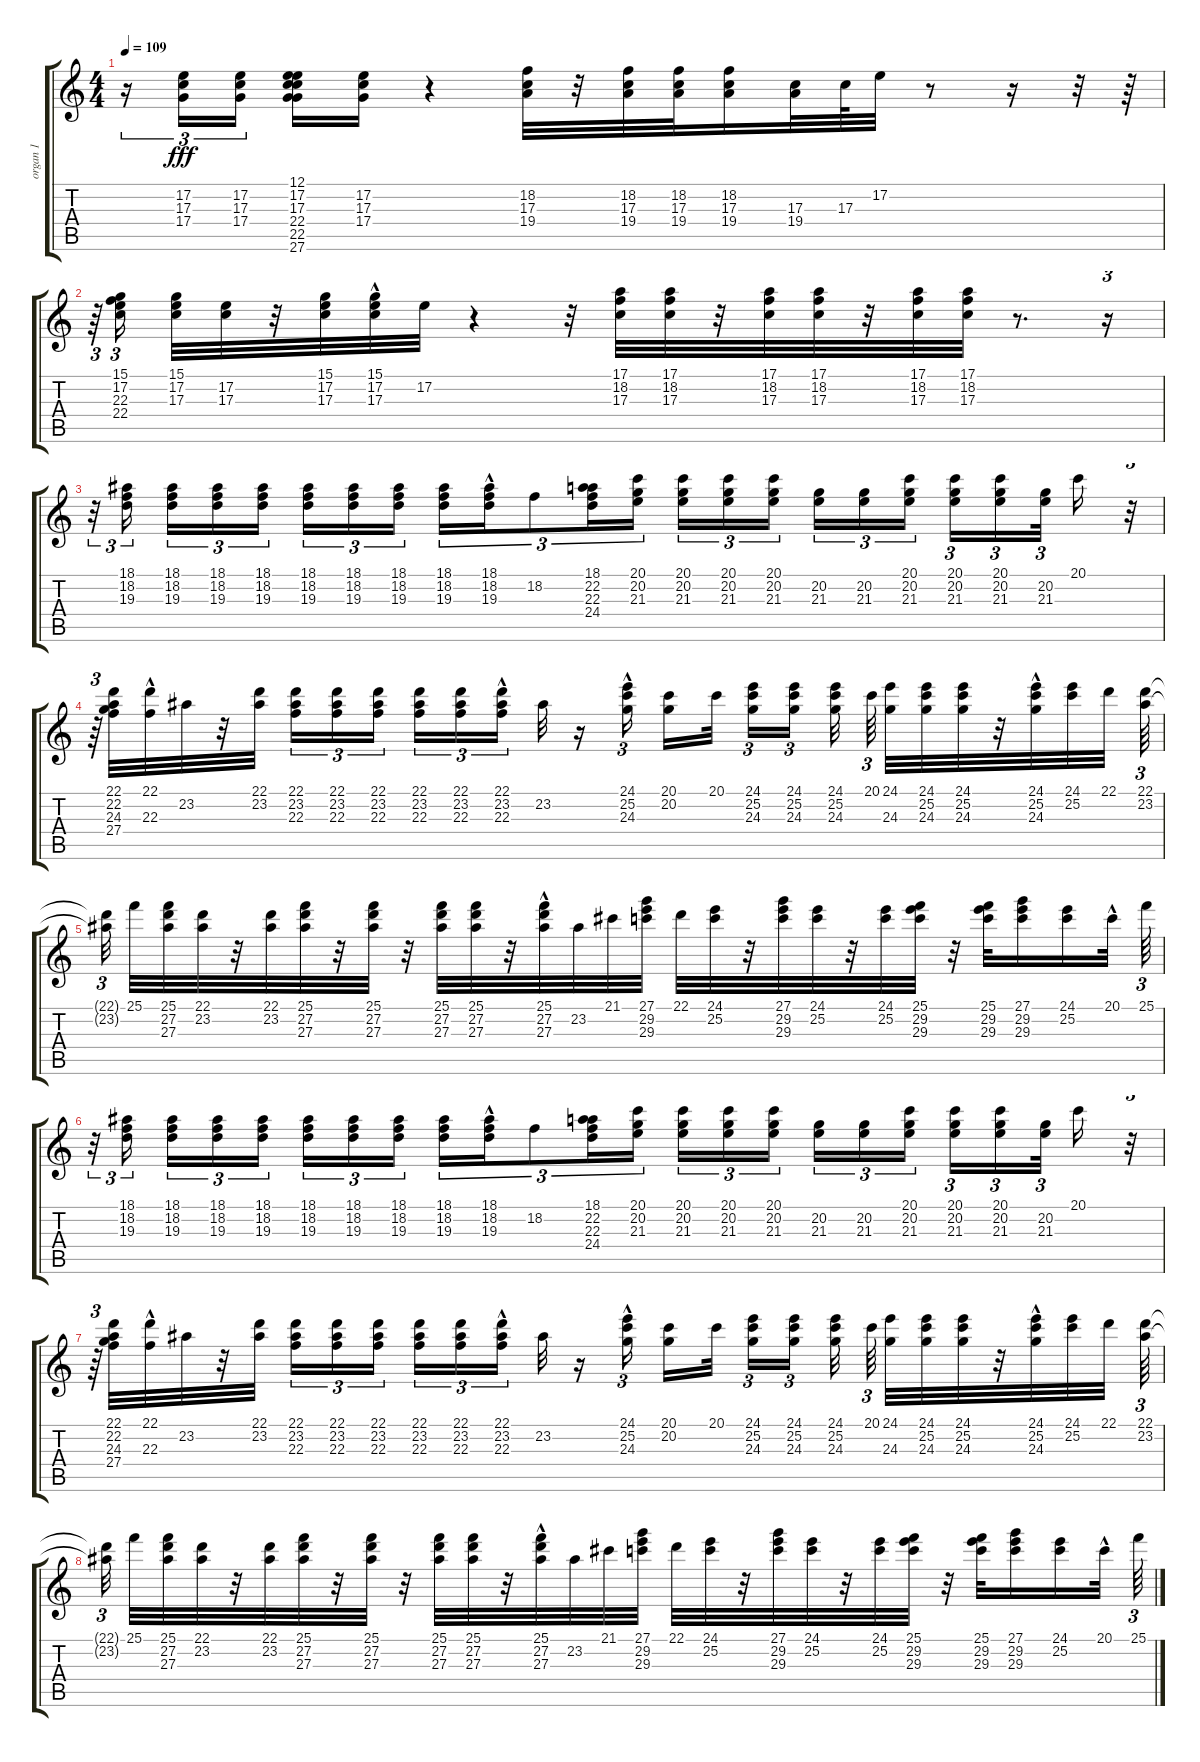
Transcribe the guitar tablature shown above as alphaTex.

\track ("organ 1" "organ 1") {instrument rockorgan}
\staff {score tabs}
\tuning (E4 B3 G3 D3 A2 E2) {hide}
\ts (4 4)
\tempo 109
\clef g2
\ks c
r.16{tu (3 2) dy fff} (17.2 17.3 17.4).16{tu (3 2)} (17.2 17.3 17.4).16{tu (3 2)} (12.1 17.2 17.3 22.4 22.5 27.6).16 (17.2 17.3 17.4).16 r.4 (18.2 17.3 19.4).32 r.32 (18.2 17.3 19.4).32 (18.2 17.3 19.4).32 (18.2 17.3 19.4).16 (17.3 19.4).32 17.3.64 17.2.32 r.8 r.16 r.32 r.64 |
r.64{tu (3 2)} (15.1 17.2 22.3 22.4).16{tu (3 2)} (15.1 17.2 17.3).32 (17.2 17.3).32 r.32 (15.1 17.2 17.3).32 (15.1{hac} 17.2 17.3).32 17.2.32 r.4 r.32 (17.1 18.2 17.3).32 (17.1 18.2 17.3).32 r.32 (17.1 18.2 17.3).32 (17.1 18.2 17.3).32 r.32 (17.1 18.2 17.3).32 (17.1 18.2 17.3).32 r.8{d} r.16{tu (3 2)} |
r.32{tu (3 2)} (18.1 18.2 19.3).16{tu (3 2)} (18.1 18.2 19.3).16{tu (3 2)} (18.1 18.2 19.3).16{tu (3 2)} (18.1 18.2 19.3).16{tu (3 2)} (18.1 18.2 19.3).16{tu (3 2)} (18.1 18.2 19.3).16{tu (3 2)} (18.1 18.2 19.3).16{tu (3 2)} (18.1 18.2 19.3).16{tu (3 2)} (18.1 18.2 19.3{hac}).16{tu (3 2)} 18.2.8{tu (3 2)} (18.1 22.2 22.3 24.4).16{tu (3 2)} (20.1 20.2 21.3).16{tu (3 2)} (20.1 20.2 21.3).16{tu (3 2)} (20.1 20.2 21.3).16{tu (3 2)} (20.1 20.2 21.3).16{tu (3 2)} (20.2 21.3).16{tu (3 2)} (20.2 21.3).16{tu (3 2)} (20.1 20.2 21.3).16{tu (3 2)} (20.1 20.2 21.3).16{tu (3 2)} (20.1 20.2 21.3).16{tu (3 2)} (20.2 21.3).32{tu (3 2)} 20.1.16 r.32{tu (3 2)} |
r.64{tu (3 2)} (22.1 22.2 24.3 27.4).32 (22.1 22.3{hac}).32 23.2.32 r.32 (22.1 23.2).32 (22.1 23.2 22.3).16{tu (3 2)} (22.1 23.2 22.3).16{tu (3 2)} (22.1 23.2 22.3).16{tu (3 2)} (22.1 23.2 22.3).16{tu (3 2)} (22.1 23.2 22.3).16{tu (3 2)} (22.1{hac} 23.2 22.3).16{tu (3 2)} 23.2.32 r.16 (24.1{hac} 25.2 24.3).16{tu (3 2)} (20.1 20.2).16 20.1.32 (24.1 25.2 24.3).16{tu (3 2)} (24.1 25.2 24.3).16{tu (3 2)} (24.1 25.2 24.3).32 20.1.64{tu (3 2)} (24.1 24.3).32 (24.1 25.2 24.3).32 (24.1 25.2 24.3).32 r.32 (24.1 25.2 24.3{hac}).32 (24.1 25.2).32 22.1.32 (22.1 23.2).64{tu (3 2)} |
(22.1{t} 23.2{t}).32{tu (3 2)} 25.1.32 (25.1 27.2 27.3).32 (22.1 23.2).32 r.32 (22.1 23.2).32 (25.1 27.2 27.3).32 r.32 (25.1 27.2 27.3).32 r.32 (25.1 27.2 27.3).32 (25.1 27.2 27.3).32 r.32 (25.1{hac} 27.2{hac} 27.3).32 23.2.32 21.1.32 (27.1 29.2 29.3).32 22.1.32 (24.1 25.2).32 r.32 (27.1 29.2 29.3).32 (24.1 25.2).32 r.32 (24.1 25.2).32 (25.1 29.2 29.3).32 r.32 (25.1 29.2 29.3).32 (27.1 29.2 29.3).16 (24.1 25.2).16 20.1{hac}.32 25.1.64{tu (3 2)} |
r.32{tu (3 2)} (18.1 18.2 19.3).16{tu (3 2)} (18.1 18.2 19.3).16{tu (3 2)} (18.1 18.2 19.3).16{tu (3 2)} (18.1 18.2 19.3).16{tu (3 2)} (18.1 18.2 19.3).16{tu (3 2)} (18.1 18.2 19.3).16{tu (3 2)} (18.1 18.2 19.3).16{tu (3 2)} (18.1 18.2 19.3).16{tu (3 2)} (18.1 18.2 19.3{hac}).16{tu (3 2)} 18.2.8{tu (3 2)} (18.1 22.2 22.3 24.4).16{tu (3 2)} (20.1 20.2 21.3).16{tu (3 2)} (20.1 20.2 21.3).16{tu (3 2)} (20.1 20.2 21.3).16{tu (3 2)} (20.1 20.2 21.3).16{tu (3 2)} (20.2 21.3).16{tu (3 2)} (20.2 21.3).16{tu (3 2)} (20.1 20.2 21.3).16{tu (3 2)} (20.1 20.2 21.3).16{tu (3 2)} (20.1 20.2 21.3).16{tu (3 2)} (20.2 21.3).32{tu (3 2)} 20.1.16 r.32{tu (3 2)} |
r.64{tu (3 2)} (22.1 22.2 24.3 27.4).32 (22.1 22.3{hac}).32 23.2.32 r.32 (22.1 23.2).32 (22.1 23.2 22.3).16{tu (3 2)} (22.1 23.2 22.3).16{tu (3 2)} (22.1 23.2 22.3).16{tu (3 2)} (22.1 23.2 22.3).16{tu (3 2)} (22.1 23.2 22.3).16{tu (3 2)} (22.1{hac} 23.2 22.3).16{tu (3 2)} 23.2.32 r.16 (24.1{hac} 25.2 24.3).16{tu (3 2)} (20.1 20.2).16 20.1.32 (24.1 25.2 24.3).16{tu (3 2)} (24.1 25.2 24.3).16{tu (3 2)} (24.1 25.2 24.3).32 20.1.64{tu (3 2)} (24.1 24.3).32 (24.1 25.2 24.3).32 (24.1 25.2 24.3).32 r.32 (24.1 25.2 24.3{hac}).32 (24.1 25.2).32 22.1.32 (22.1 23.2).64{tu (3 2)} |
(22.1{t} 23.2{t}).32{tu (3 2)} 25.1.32 (25.1 27.2 27.3).32 (22.1 23.2).32 r.32 (22.1 23.2).32 (25.1 27.2 27.3).32 r.32 (25.1 27.2 27.3).32 r.32 (25.1 27.2 27.3).32 (25.1 27.2 27.3).32 r.32 (25.1{hac} 27.2{hac} 27.3).32 23.2.32 21.1.32 (27.1 29.2 29.3).32 22.1.32 (24.1 25.2).32 r.32 (27.1 29.2 29.3).32 (24.1 25.2).32 r.32 (24.1 25.2).32 (25.1 29.2 29.3).32 r.32 (25.1 29.2 29.3).32 (27.1 29.2 29.3).16 (24.1 25.2).16 20.1{hac}.32 25.1.64{tu (3 2)}
